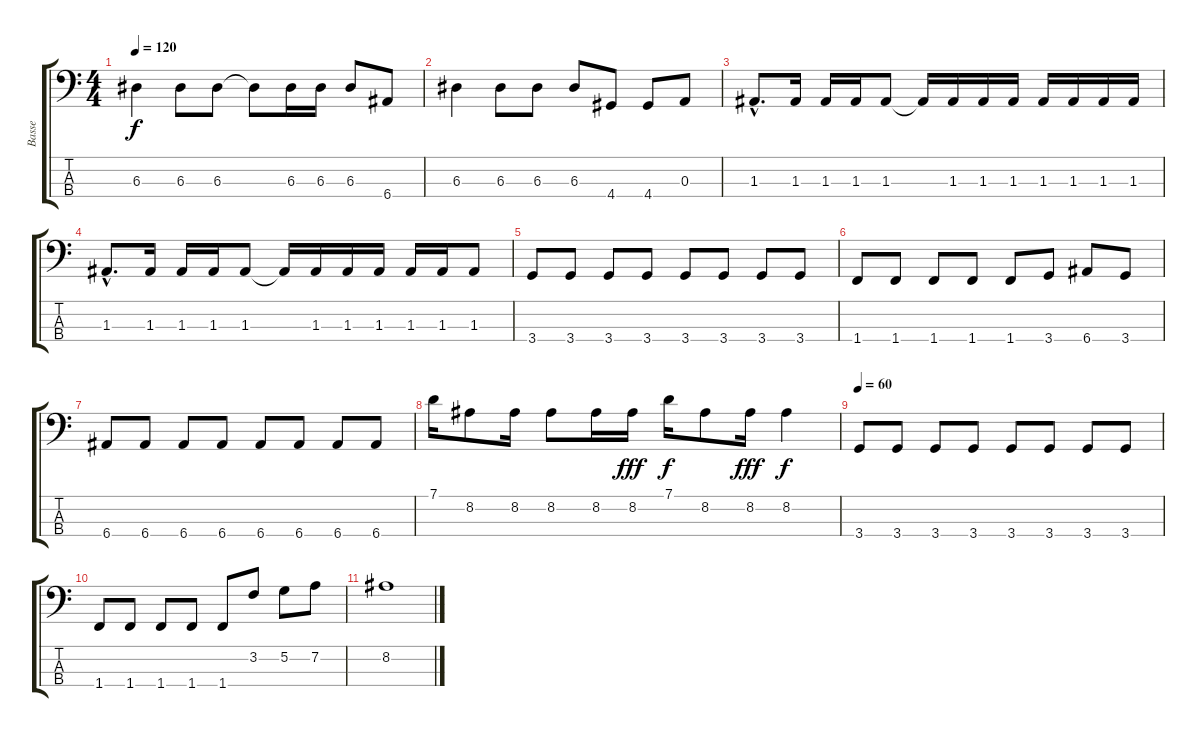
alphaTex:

\track ("Basse" "Basse") {instrument electricbasspick}
\staff {score tabs}
\tuning (G2 D2 A1 E1) {hide}
\ts (4 4)
\tempo 120
\clef f4
\ks c
6.3.4{dy f} 6.3.8 6.3.8 6.3{t}.8 6.3.16 6.3.16 6.3.8 6.4.8 |
6.3.4 6.3.8 6.3.8 6.3.8 4.4.8 4.4.8 0.3.8 |
1.3{hac}.8{d} 1.3.16 1.3.16 1.3.16 1.3.8 1.3{t}.16 1.3.16 1.3.16 1.3.16 1.3.16 1.3.16 1.3.16 1.3.16 |
1.3{hac}.8{d} 1.3.16 1.3.16 1.3.16 1.3.8 1.3{t}.16 1.3.16 1.3.16 1.3.16 1.3.16 1.3.16 1.3.8 |
3.4.8 3.4.8 3.4.8 3.4.8 3.4.8 3.4.8 3.4.8 3.4.8 |
1.4.8 1.4.8 1.4.8 1.4.8 1.4.8 3.4.8 6.4.8 3.4.8 |
6.4.8 6.4.8 6.4.8 6.4.8 6.4.8 6.4.8 6.4.8 6.4.8 |
7.1.16 8.2.8 8.2.16 8.2.8 8.2.16 8.2.16{dy fff} 7.1.16{dy f} 8.2.8 8.2.16{dy fff} 8.2.4{dy f} |
\tempo 60
3.4.8 3.4.8 3.4.8 3.4.8 3.4.8 3.4.8 3.4.8 3.4.8 |
1.4.8 1.4.8 1.4.8 1.4.8 1.4.8 3.2.8 5.2.8 7.2.8 |
8.2.1
